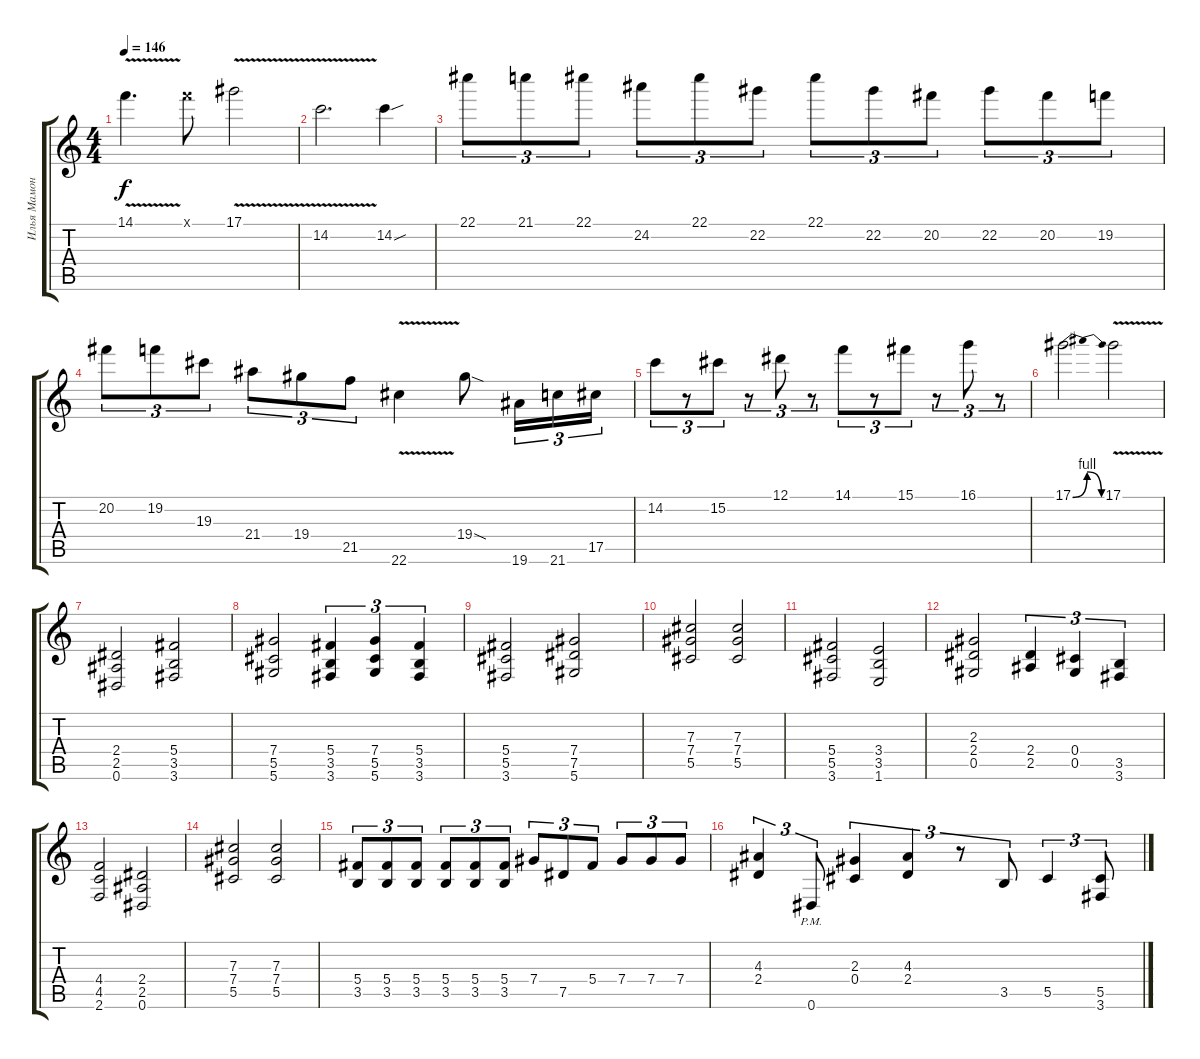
\track ("Илья Мамонтов" "Илья Мамон") {instrument distortionguitar}
\staff {score tabs}
\tuning (Eb4 Bb3 Gb3 Db3 Ab2 Eb2) {hide}
\ts (4 4)
\tempo 146
\clef g2
\ks c
14.1{v}.4{d dy f} 14.1{x}.8 17.1{v}.2 |
14.2{v}.2{d} 14.2{sou}.4 |
22.1.8{tu (3 2)} 21.1.8{tu (3 2)} 22.1.8{tu (3 2)} 24.2.8{tu (3 2)} 22.1.8{tu (3 2)} 22.2.8{tu (3 2)} 22.1.8{tu (3 2)} 22.2.8{tu (3 2)} 20.2.8{tu (3 2)} 22.2.8{tu (3 2)} 20.2.8{tu (3 2)} 19.2.8{tu (3 2)} |
20.2.8{tu (3 2)} 19.2.8{tu (3 2)} 19.3.8{tu (3 2)} 21.4.8{tu (3 2)} 19.4.8{tu (3 2)} 21.5.8{tu (3 2)} 22.6{v}.4 19.4{sod}.8 19.6.16{tu (3 2)} 21.6.16{tu (3 2)} 17.5.16{tu (3 2)} |
14.2.8{tu (3 2)} r.8{tu (3 2)} 15.2.8{tu (3 2)} r.8{tu (3 2)} 12.1.8{tu (3 2)} r.8{tu (3 2)} 14.1.8{tu (3 2)} r.8{tu (3 2)} 15.1.8{tu (3 2)} r.8{tu (3 2)} 16.1.8{tu (3 2)} r.8{tu (3 2)} |
17.1{be (bendrelease 0 0 10 4 50 4 60 0)}.2 17.1{v}.2 |
(2.4 2.5 0.6).2{balance 8 instrument distortionguitar} (5.4 3.5 3.6).2 |
(7.4 5.5 5.6).2 (5.4 3.5 3.6).4{tu (3 2)} (7.4 5.5 5.6).4{tu (3 2)} (5.4 3.5 3.6).4{tu (3 2)} |
(5.4 5.5 3.6).2 (7.4 7.5 5.6).2 |
(7.3 7.4 5.5).2 (7.3 7.4 5.5).2 |
(5.4 5.5 3.6).2 (3.4 3.5 1.6).2 |
(2.3 2.4 0.5).2 (2.4 2.5).4{tu (3 2)} (0.4 0.5).4{tu (3 2)} (3.5 3.6).4{tu (3 2)} |
(4.4 4.5 2.6).2 (2.4 2.5 0.6).2 |
(7.3 7.4 5.5).2 (7.3 7.4 5.5).2 |
(5.4 3.5).8{tu (3 2)} (5.4 3.5).8{tu (3 2)} (5.4 3.5).8{tu (3 2)} (5.4 3.5).8{tu (3 2)} (5.4 3.5).8{tu (3 2)} (5.4 3.5).8{tu (3 2)} 7.4.8{tu (3 2)} 7.5.8{tu (3 2)} 5.4.8{tu (3 2)} 7.4.8{tu (3 2)} 7.4.8{tu (3 2)} 7.4.8{tu (3 2)} |
(4.3 2.4).4{tu (3 2)} 0.6{pm}.8{tu (3 2)} (2.3 0.4).4{tu (3 2)} (4.3 2.4).4{tu (3 2)} r.8{tu (3 2)} 3.5.8{tu (3 2)} 5.5.4{tu (3 2)} (5.5 3.6).8{tu (3 2)}
